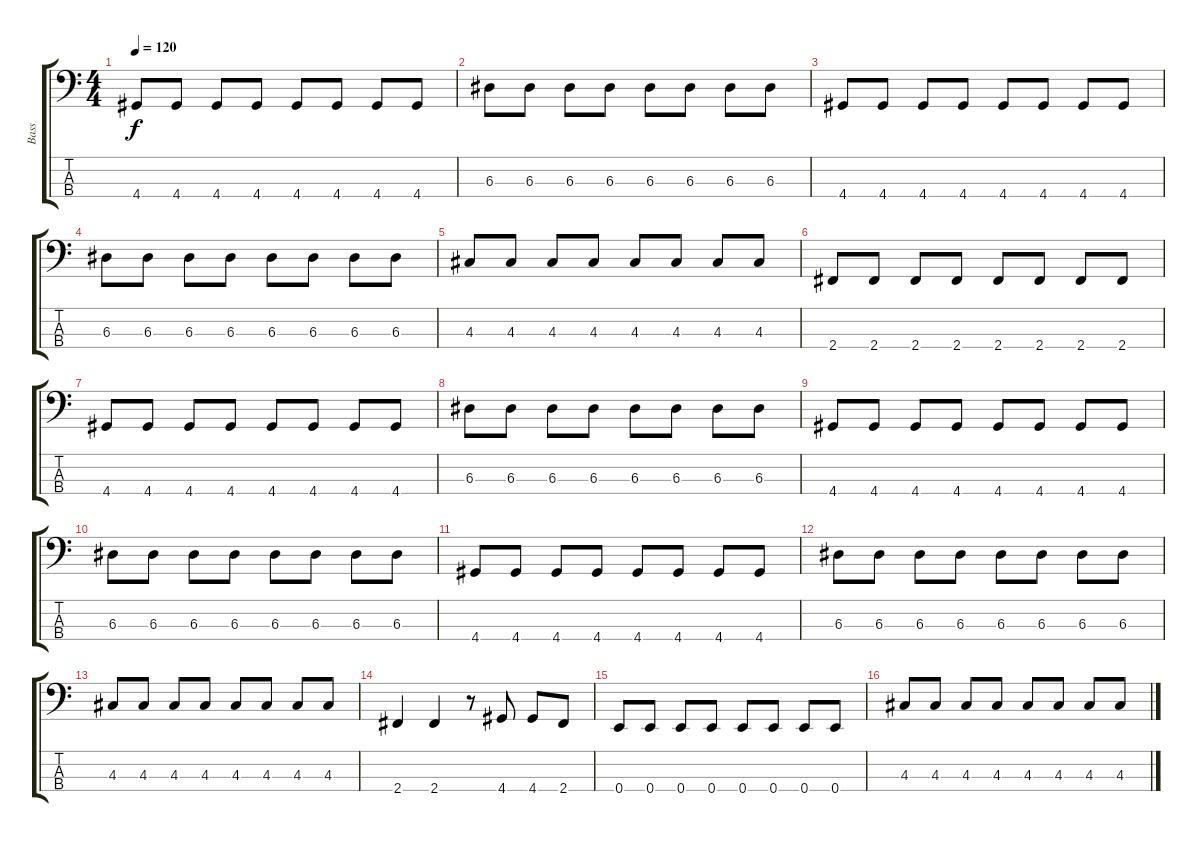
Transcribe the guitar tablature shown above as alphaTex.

\track ("Bass" "Bass") {instrument electricbassfinger}
\staff {score tabs}
\tuning (G2 D2 A1 E1) {hide}
\ts (4 4)
\tempo 120
\clef f4
\ks c
4.4.8{dy f} 4.4.8 4.4.8 4.4.8 4.4.8 4.4.8 4.4.8 4.4.8 |
6.3.8 6.3.8 6.3.8 6.3.8 6.3.8 6.3.8 6.3.8 6.3.8 |
4.4.8 4.4.8 4.4.8 4.4.8 4.4.8 4.4.8 4.4.8 4.4.8 |
6.3.8 6.3.8 6.3.8 6.3.8 6.3.8 6.3.8 6.3.8 6.3.8 |
4.3.8 4.3.8 4.3.8 4.3.8 4.3.8 4.3.8 4.3.8 4.3.8 |
2.4.8 2.4.8 2.4.8 2.4.8 2.4.8 2.4.8 2.4.8 2.4.8 |
4.4.8 4.4.8 4.4.8 4.4.8 4.4.8 4.4.8 4.4.8 4.4.8 |
6.3.8 6.3.8 6.3.8 6.3.8 6.3.8 6.3.8 6.3.8 6.3.8 |
4.4.8 4.4.8 4.4.8 4.4.8 4.4.8 4.4.8 4.4.8 4.4.8 |
6.3.8 6.3.8 6.3.8 6.3.8 6.3.8 6.3.8 6.3.8 6.3.8 |
4.4.8 4.4.8 4.4.8 4.4.8 4.4.8 4.4.8 4.4.8 4.4.8 |
6.3.8 6.3.8 6.3.8 6.3.8 6.3.8 6.3.8 6.3.8 6.3.8 |
4.3.8 4.3.8 4.3.8 4.3.8 4.3.8 4.3.8 4.3.8 4.3.8 |
2.4.4 2.4.4 r.8 4.4.8 4.4.8 2.4.8 |
0.4.8 0.4.8 0.4.8 0.4.8 0.4.8 0.4.8 0.4.8 0.4.8 |
4.3.8 4.3.8 4.3.8 4.3.8 4.3.8 4.3.8 4.3.8 4.3.8
